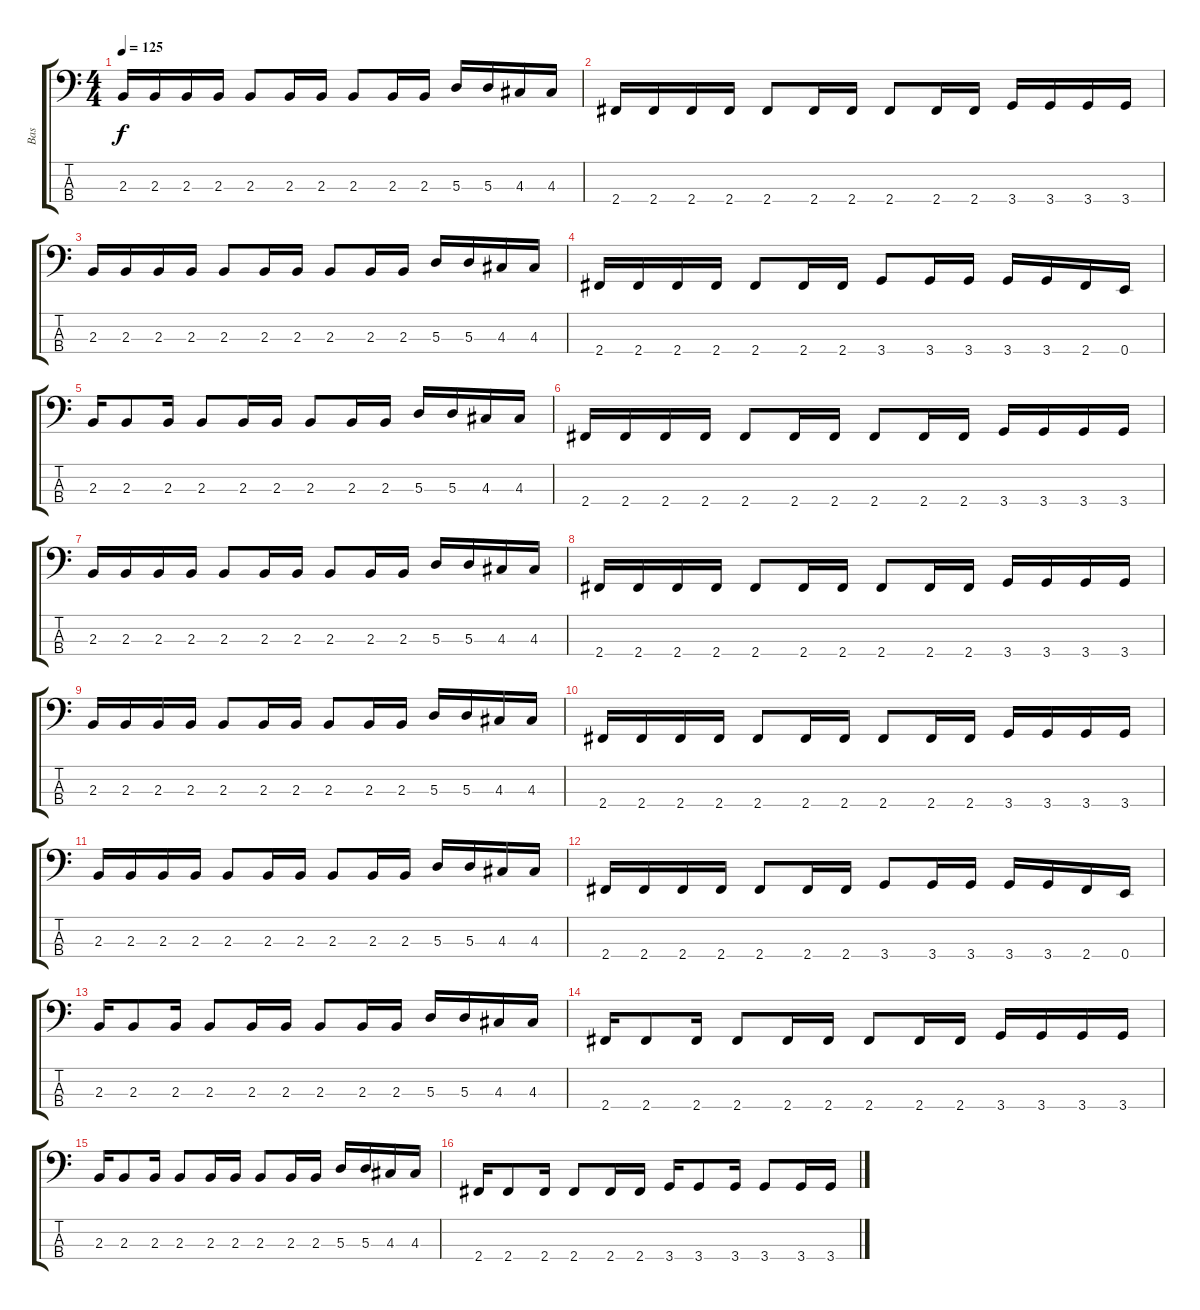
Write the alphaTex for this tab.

\track ("Bas" "Bas") {instrument electricbasspick}
\staff {score tabs}
\tuning (G2 D2 A1 E1) {hide}
\ts (4 4)
\tempo 125
\clef f4
\ks c
2.3.16{dy f} 2.3.16 2.3.16 2.3.16 2.3.8 2.3.16 2.3.16 2.3.8 2.3.16 2.3.16 5.3.16 5.3.16 4.3.16 4.3.16 |
2.4.16 2.4.16 2.4.16 2.4.16 2.4.8 2.4.16 2.4.16 2.4.8 2.4.16 2.4.16 3.4.16 3.4.16 3.4.16 3.4.16 |
2.3.16 2.3.16 2.3.16 2.3.16 2.3.8 2.3.16 2.3.16 2.3.8 2.3.16 2.3.16 5.3.16 5.3.16 4.3.16 4.3.16 |
2.4.16 2.4.16 2.4.16 2.4.16 2.4.8 2.4.16 2.4.16 3.4.8 3.4.16 3.4.16 3.4.16 3.4.16 2.4.16 0.4.16 |
2.3.16 2.3.8 2.3.16 2.3.8 2.3.16 2.3.16 2.3.8 2.3.16 2.3.16 5.3.16 5.3.16 4.3.16 4.3.16 |
2.4.16 2.4.16 2.4.16 2.4.16 2.4.8 2.4.16 2.4.16 2.4.8 2.4.16 2.4.16 3.4.16 3.4.16 3.4.16 3.4.16 |
2.3.16 2.3.16 2.3.16 2.3.16 2.3.8 2.3.16 2.3.16 2.3.8 2.3.16 2.3.16 5.3.16 5.3.16 4.3.16 4.3.16 |
2.4.16 2.4.16 2.4.16 2.4.16 2.4.8 2.4.16 2.4.16 2.4.8 2.4.16 2.4.16 3.4.16 3.4.16 3.4.16 3.4.16 |
2.3.16 2.3.16 2.3.16 2.3.16 2.3.8 2.3.16 2.3.16 2.3.8 2.3.16 2.3.16 5.3.16 5.3.16 4.3.16 4.3.16 |
2.4.16 2.4.16 2.4.16 2.4.16 2.4.8 2.4.16 2.4.16 2.4.8 2.4.16 2.4.16 3.4.16 3.4.16 3.4.16 3.4.16 |
2.3.16 2.3.16 2.3.16 2.3.16 2.3.8 2.3.16 2.3.16 2.3.8 2.3.16 2.3.16 5.3.16 5.3.16 4.3.16 4.3.16 |
2.4.16 2.4.16 2.4.16 2.4.16 2.4.8 2.4.16 2.4.16 3.4.8 3.4.16 3.4.16 3.4.16 3.4.16 2.4.16 0.4.16 |
2.3.16 2.3.8 2.3.16 2.3.8 2.3.16 2.3.16 2.3.8 2.3.16 2.3.16 5.3.16 5.3.16 4.3.16 4.3.16 |
2.4.16 2.4.8 2.4.16 2.4.8 2.4.16 2.4.16 2.4.8 2.4.16 2.4.16 3.4.16 3.4.16 3.4.16 3.4.16 |
2.3.16 2.3.8 2.3.16 2.3.8 2.3.16 2.3.16 2.3.8 2.3.16 2.3.16 5.3.16 5.3.16 4.3.16 4.3.16 |
2.4.16 2.4.8 2.4.16 2.4.8 2.4.16 2.4.16 3.4.16 3.4.8 3.4.16 3.4.8 3.4.16 3.4.16
